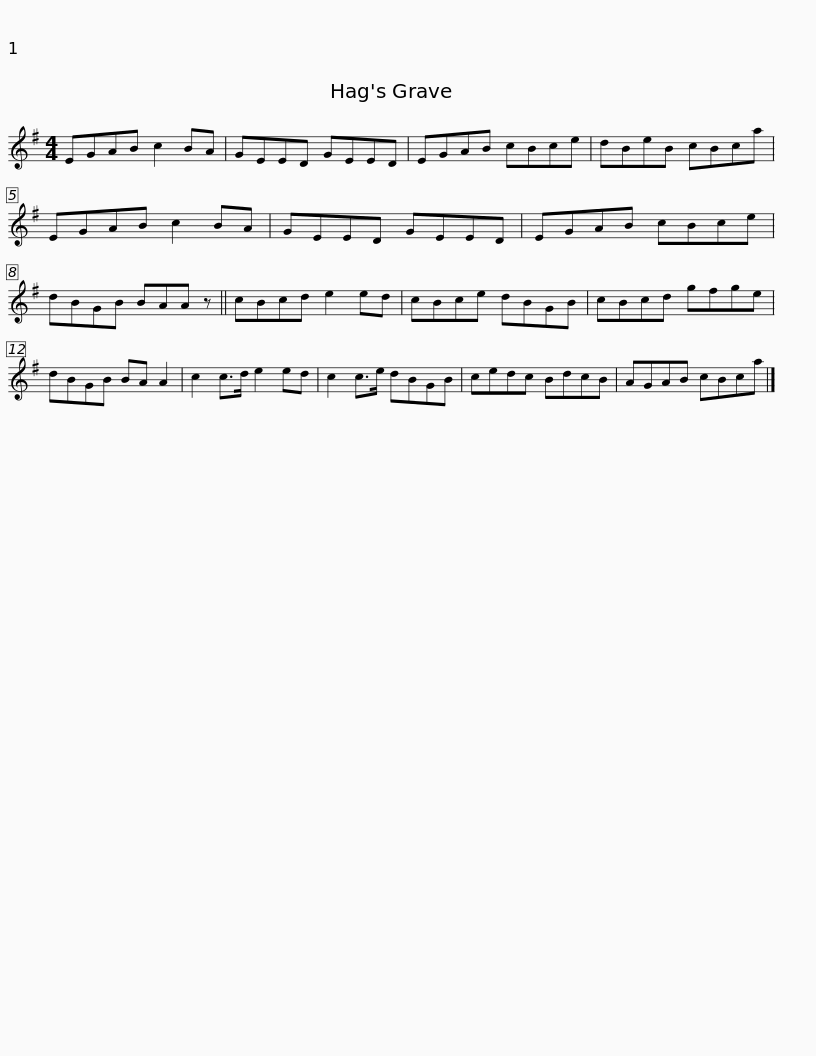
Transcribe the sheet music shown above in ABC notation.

X:1
L:1/8
M:4/4
I:linebreak $
K:G
V:1 treble
V:1
 EGAB c2 BA | GEED GEED | EGAB cBce | dBeB cBca | EGAB c2 BA | %5
 GEED GEED |$ EGAB cBce | dBGB BAA z || cBcd e2 ed | cBce dBGB | %10
 cBcd gfge | dBGB BA A2 |$ c2 c>d e2 ed | c2 c>e dBGB | cedc BdcB | %15
 AGAB cBca |] %16
